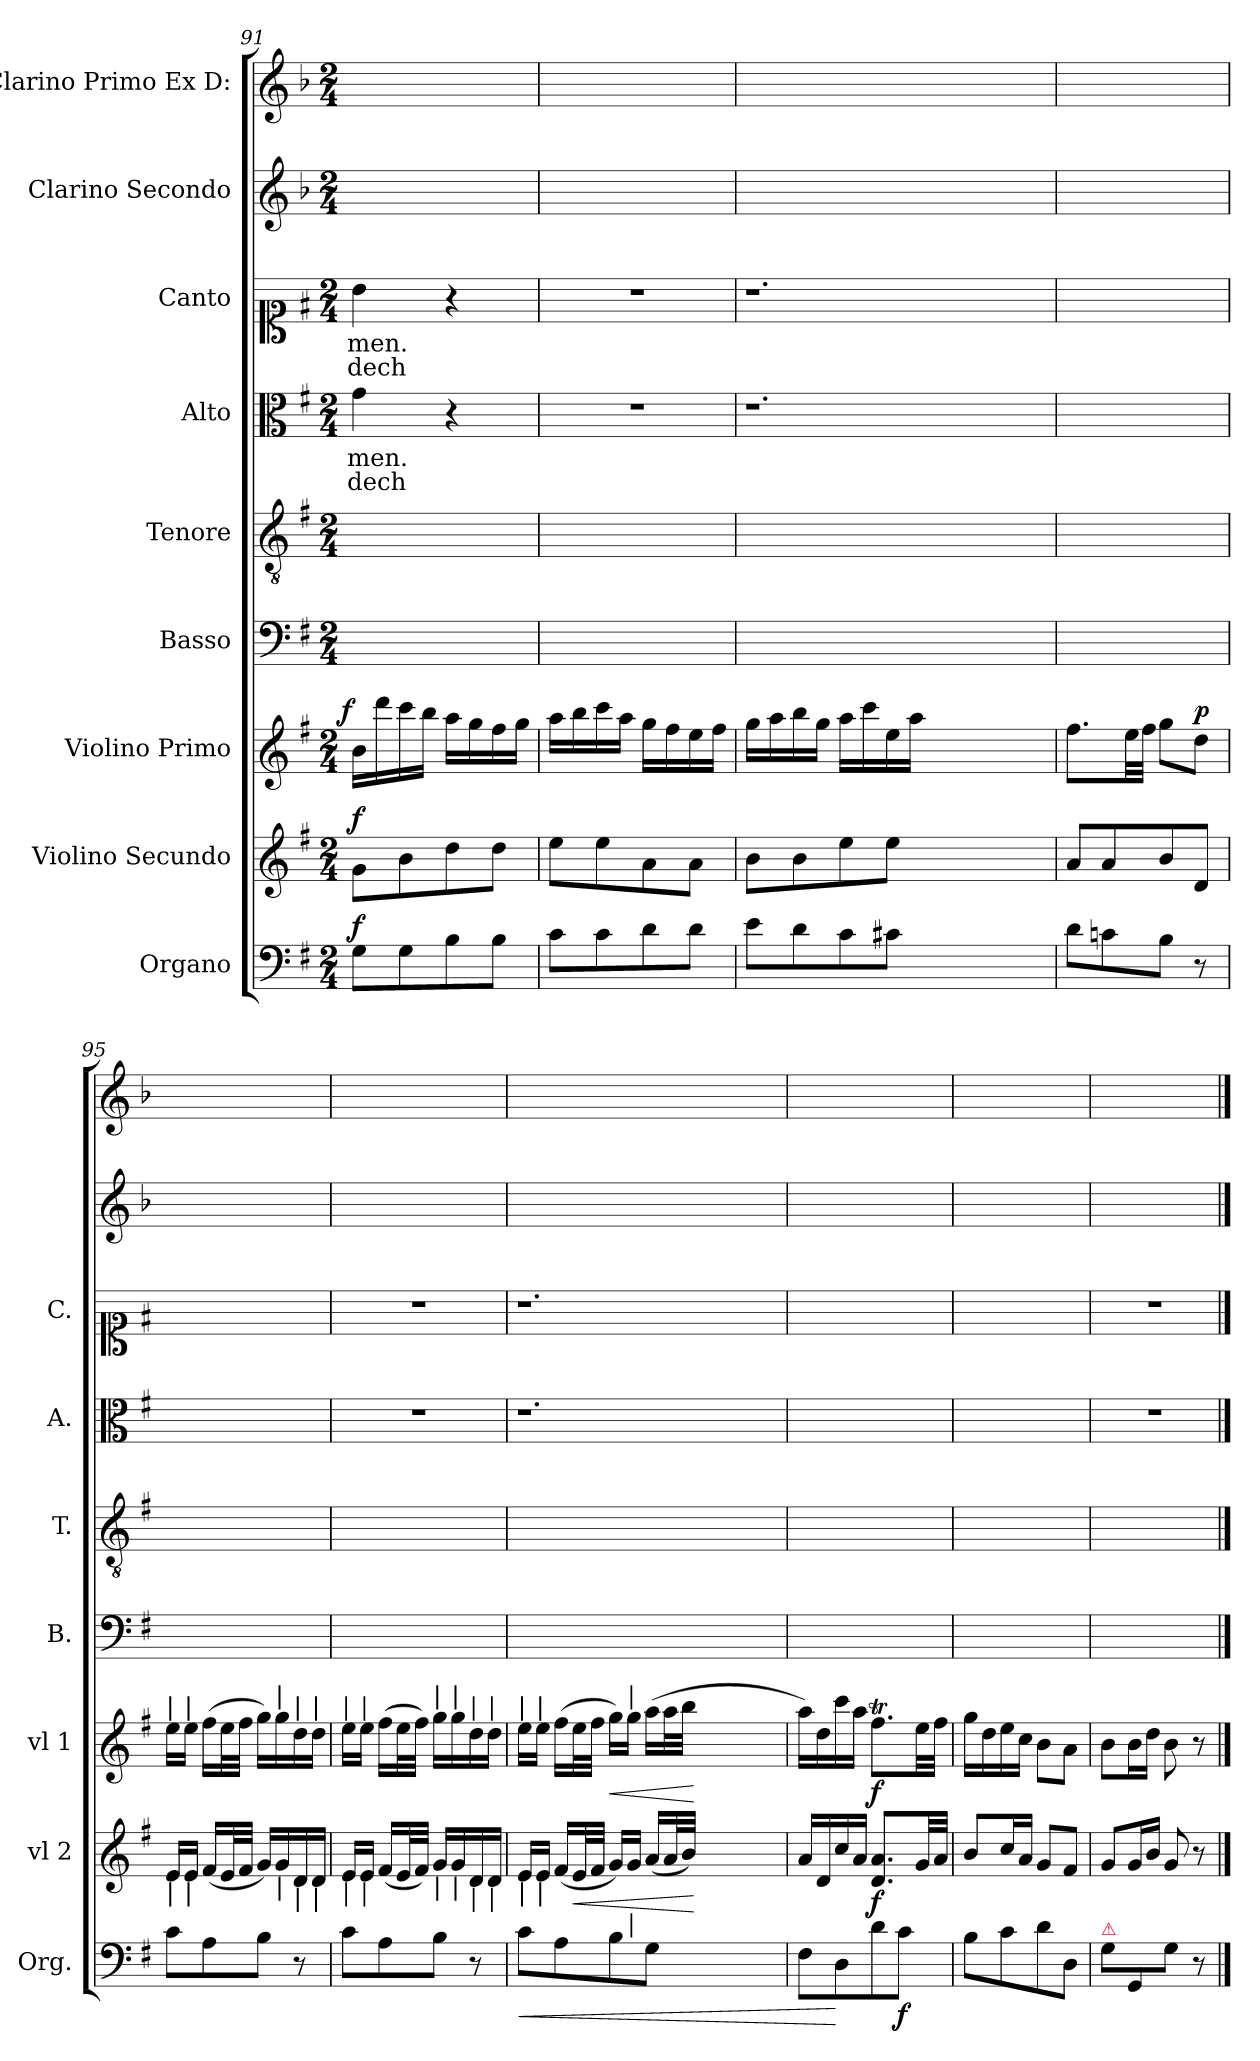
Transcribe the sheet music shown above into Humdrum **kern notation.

**kern	**dynam	**kern	**dynam	**kern	**dynam	**kern	**kern	**kern	**text	**text	**kern	**text	**text	**kern	**kern
*part9	*part9	*part8	*part8	*part7	*part7	*part6	*part5	*part4	*part4	*part4	*part3	*part3	*part3	*part2	*part1
*staff9	*staff9	*staff8	*staff8	*staff7	*staff7	*staff6	*staff5	*staff4	*staff4	*staff4	*staff3	*staff3	*staff3	*staff2	*staff1
*I"Organo	*	*I"Violino Secundo	*	*I"Violino Primo	*	*I"Basso	*I"Tenore	*I"Alto	*	*	*I"Canto	*	*	*I"Clarino Secondo	*I"Clarino Primo Ex D:
*I'Org.	*	*I'vl 2	*	*I'vl 1	*	*I'B.	*I'T.	*I'A.	*	*	*I'C.	*	*	*	*
*clefF4	*	*clefG2	*	*clefG2	*	*clefF4	*clefGv2	*clefC3	*	*	*clefC1	*	*	*clefG2	*clefG2
*	*	*	*	*	*	*	*	*	*	*	*	*	*	*ITrd-1c-2	*ITrd-1c-2
*k[f#]	*	*k[f#]	*	*k[f#]	*	*k[f#]	*k[f#]	*k[f#]	*	*	*k[f#]	*	*	*k[f#]	*k[f#]
*G:	*	*G:	*	*G:	*	*G:	*G:	*G:	*	*	*G:	*	*	*G:	*G:
*M2/4	*	*M2/4	*	*M2/4	*	*M2/4	*M2/4	*M2/4	*	*	*M2/4	*	*	*M2/4	*M2/4
=91	=91	=91	=91	=91	=91	=91	=91	=91	=91	=91	=91	=91	=91	=91	=91
!	!LO:DY:a	!	!LO:DY:a	!	!LO:DY:a:rj	!	!	!	!	!	!	!	!	!	!
8G\L	f.	8g\L	f.	16b\LL	f	2ryy	2ryy	4g\	-men.	-dech	4b\	-men.	-dech	2ryy	2ryy
.	.	.	.	16ddd\	.	.	.	.	.	.	.	.	.	.	.
8G\	.	8b\	.	16ccc\	.	.	.	.	.	.	.	.	.	.	.
.	.	.	.	16bb\JJ	.	.	.	.	.	.	.	.	.	.	.
8B\	.	8dd\	.	16aa\LL	.	.	.	4r	.	.	4r	.	.	.	.
.	.	.	.	16gg\	.	.	.	.	.	.	.	.	.	.	.
8B\J	.	8dd\J	.	16ff#\	.	.	.	.	.	.	.	.	.	.	.
.	.	.	.	16gg\JJ	.	.	.	.	.	.	.	.	.	.	.
=92	=92	=92	=92	=92	=92	=92	=92	=92	=92	=92	=92	=92	=92	=92	=92
8c\L	.	8ee\L	.	16aa\LL	.	2ryy	2ryy	2r	.	.	2r	.	.	2ryy	2ryy
.	.	.	.	16bb\	.	.	.	.	.	.	.	.	.	.	.
8c\	.	8ee\	.	16ccc\	.	.	.	.	.	.	.	.	.	.	.
.	.	.	.	16aa\JJ	.	.	.	.	.	.	.	.	.	.	.
8d\	.	8a\	.	16gg\LL	.	.	.	.	.	.	.	.	.	.	.
.	.	.	.	16ff#\	.	.	.	.	.	.	.	.	.	.	.
8d\J	.	8a\J	.	16ee\	.	.	.	.	.	.	.	.	.	.	.
.	.	.	.	16ff#\JJ	.	.	.	.	.	.	.	.	.	.	.
=93	=93	=93	=93	=93	=93	=93	=93	=93	=93	=93	=93	=93	=93	=93	=93
8e\L	.	8b\L	.	16gg\LL	.	2ryy	2ryy	1.r	.	.	1.r	.	.	2ryy	2ryy
.	.	.	.	16aa\	.	.	.	.	.	.	.	.	.	.	.
8d\	.	8b\	.	16bb\	.	.	.	.	.	.	.	.	.	.	.
.	.	.	.	16gg\JJ	.	.	.	.	.	.	.	.	.	.	.
8c\	.	8ee\	.	16aa\LL	.	.	.	.	.	.	.	.	.	.	.
.	.	.	.	16ccc\	.	.	.	.	.	.	.	.	.	.	.
8c#X\J	.	8ee\J	.	16ee\	.	.	.	.	.	.	.	.	.	.	.
.	.	.	.	16aa\JJ	.	.	.	.	.	.	.	.	.	.	.
1ryy	.	1ryy	.	1ryy	.	1ryy	1ryy	.	.	.	.	.	.	1ryy	1ryy
=94	=94	=94	=94	=94	=94	=94	=94	=94	=94	=94	=94	=94	=94	=94	=94
8d\L	.	8a/L	.	8.ff#\L	.	2ryy	2ryy	2ryy	.	.	2ryy	.	.	2ryy	2ryy
8cn\	.	8a/	.	.	.	.	.	.	.	.	.	.	.	.	.
.	.	.	.	32ee\LL	.	.	.	.	.	.	.	.	.	.	.
.	.	.	.	32ff#\JJJ	.	.	.	.	.	.	.	.	.	.	.
8B\J	.	8b/	.	8gg\L	.	.	.	.	.	.	.	.	.	.	.
!	!	!	!LO:DY:a	!	!LO:DY:a	!	!	!	!	!	!	!	!	!	!
8r	.	8d/J	p&colon;	8dd\J	p	.	.	.	.	.	.	.	.	.	.
=95	=95	=95	=95	=95	=95	=95	=95	=95	=95	=95	=95	=95	=95	=95	=95
!	!	!	!	!LO:TX:a:t=|	!	!	!	!	!	!	!	!	!	!	!
!	!	!LO:TX:b:t=|	!	!	!	!	!	!	!	!	!	!	!	!	!
!	!LO:DY:a:rj	!	!	!	!	!	!	!	!	!	!	!	!	!	!
8c\L	p&colon;	16e/LL	.	16ee\LL	.	2ryy	2ryy	2ryy	.	.	2ryy	.	.	2ryy	2ryy
!	!	!	!	!LO:TX:a:t=|	!	!	!	!	!	!	!	!	!	!	!
!	!	!LO:TX:b:t=|	!	!	!	!	!	!	!	!	!	!	!	!	!
.	.	16e/JJ	.	16ee\JJ	.	.	.	.	.	.	.	.	.	.	.
8A\	.	(16f#/LL	.	(16ff#\LL	.	.	.	.	.	.	.	.	.	.	.
.	.	32e/L	.	32ee\L	.	.	.	.	.	.	.	.	.	.	.
.	.	32f#/JJJ	.	32ff#\JJJ	.	.	.	.	.	.	.	.	.	.	.
8B\J	.	16g/LL)	.	16gg\LL)	.	.	.	.	.	.	.	.	.	.	.
!	!	!	!	!LO:TX:a:t=|	!	!	!	!	!	!	!	!	!	!	!
!	!	!LO:TX:b:t=|	!	!	!	!	!	!	!	!	!	!	!	!	!
.	.	16g/	.	16gg\	.	.	.	.	.	.	.	.	.	.	.
!	!	!	!	!LO:TX:a:t=|	!	!	!	!	!	!	!	!	!	!	!
!	!	!LO:TX:b:t=|	!	!	!	!	!	!	!	!	!	!	!	!	!
8r	.	16d/	.	16dd\	.	.	.	.	.	.	.	.	.	.	.
!	!	!	!	!LO:TX:a:t=|	!	!	!	!	!	!	!	!	!	!	!
!	!	!LO:TX:b:t=|	!	!	!	!	!	!	!	!	!	!	!	!	!
.	.	16d/JJ	.	16dd\JJ	.	.	.	.	.	.	.	.	.	.	.
=96	=96	=96	=96	=96	=96	=96	=96	=96	=96	=96	=96	=96	=96	=96	=96
!	!	!	!	!LO:TX:a:t=|	!	!	!	!	!	!	!	!	!	!	!
!	!	!LO:TX:b:t=|	!	!	!	!	!	!	!	!	!	!	!	!	!
8c\L	.	16e/LL	.	16ee\LL	.	2ryy	2ryy	2r	.	.	2r	.	.	2ryy	2ryy
!	!	!	!	!LO:TX:a:t=|	!	!	!	!	!	!	!	!	!	!	!
!	!	!LO:TX:b:t=|	!	!	!	!	!	!	!	!	!	!	!	!	!
.	.	16e/JJ	.	16ee\JJ	.	.	.	.	.	.	.	.	.	.	.
8A\	.	(16f#/LL	.	(16ff#\LL	.	.	.	.	.	.	.	.	.	.	.
.	.	32e/L	.	32ee\L	.	.	.	.	.	.	.	.	.	.	.
.	.	32f#/JJJ)	.	32ff#\JJJ)	.	.	.	.	.	.	.	.	.	.	.
!	!	!	!	!LO:TX:a:t=|	!	!	!	!	!	!	!	!	!	!	!
!	!	!LO:TX:b:t=|	!	!	!	!	!	!	!	!	!	!	!	!	!
8B\J	.	16g/LL	.	16gg\LL	.	.	.	.	.	.	.	.	.	.	.
!	!	!	!	!LO:TX:a:t=|	!	!	!	!	!	!	!	!	!	!	!
!	!	!LO:TX:b:t=|	!	!	!	!	!	!	!	!	!	!	!	!	!
.	.	16g/	.	16gg\	.	.	.	.	.	.	.	.	.	.	.
!	!	!	!	!LO:TX:a:t=|	!	!	!	!	!	!	!	!	!	!	!
!	!	!LO:TX:b:t=|	!	!	!	!	!	!	!	!	!	!	!	!	!
8r	.	16d/	.	16dd\	.	.	.	.	.	.	.	.	.	.	.
!	!	!	!	!LO:TX:a:t=|	!	!	!	!	!	!	!	!	!	!	!
!	!	!LO:TX:b:t=|	!	!	!	!	!	!	!	!	!	!	!	!	!
.	.	16d/JJ	.	16dd\JJ	.	.	.	.	.	.	.	.	.	.	.
=97	=97	=97	=97	=97	=97	=97	=97	=97	=97	=97	=97	=97	=97	=97	=97
!	!	!	!	!LO:TX:a:t=|	!	!	!	!	!	!	!	!	!	!	!
!	!	!LO:TX:b:t=|	!	!	!	!	!	!	!	!	!	!	!	!	!
!	!LO:HP:b	!	!	!	!	!	!	!	!	!	!	!	!	!	!
8c\L	<	16e/LL	.	16ee\LL	.	2ryy	2ryy	1.r	.	.	1.r	.	.	2ryy	2ryy
!	!	!	!	!LO:TX:a:t=|	!	!	!	!	!	!	!	!	!	!	!
!	!	!LO:TX:b:t=|	!	!	!	!	!	!	!	!	!	!	!	!	!
.	.	16e/JJ	.	16ee\JJ	.	.	.	.	.	.	.	.	.	.	.
8A\	.	(16f#/LL	.	(16ff#\LL	.	.	.	.	.	.	.	.	.	.	.
!	!	!	!LO:HP:b	!	!	!	!	!	!	!	!	!	!	!	!
.	.	32e/L	<	32ee\L	.	.	.	.	.	.	.	.	.	.	.
.	.	32f#/JJJ	.	32ff#\JJJ	.	.	.	.	.	.	.	.	.	.	.
!	!	!	!	!	!LO:HP:b	!	!	!	!	!	!	!	!	!	!
8B\	.	16g/LL)	.	16gg\LL)	<	.	.	.	.	.	.	.	.	.	.
!	!	!	!	!LO:TX:a:t=|	!	!	!	!	!	!	!	!	!	!	!
!	!	!LO:TX:b:t=|	!	!	!	!	!	!	!	!	!	!	!	!	!
.	.	16g/JJ	.	16gg\JJ	.	.	.	.	.	.	.	.	.	.	.
8G\J	.	(16a/LL	.	(16aa\LL	.	.	.	.	.	.	.	.	.	.	.
.	.	32a/L	.	32aa\L	.	.	.	.	.	.	.	.	.	.	.
.	.	32b/JJJ)	.	32bb\JJJ	.	.	.	.	.	.	.	.	.	.	.
1ryy	.	1ryy	[	1ryy	[	1ryy	1ryy	.	.	.	.	.	.	1ryy	1ryy
=98	=98	=98	=98	=98	=98	=98	=98	=98	=98	=98	=98	=98	=98	=98	=98
8F#\L	.	16a/LL	.	16aa\LL)	.	2ryy	2ryy	2ryy	.	.	2ryy	.	.	2ryy	2ryy
.	.	16d/	.	16dd\	.	.	.	.	.	.	.	.	.	.	.
8D\	[	16cc/	.	16ccc\	.	.	.	.	.	.	.	.	.	.	.
.	.	16a/JJ	.	16aa\JJ	.	.	.	.	.	.	.	.	.	.	.
!	!	!	!	!	!LO:DY:b	!	!	!	!	!	!	!	!	!	!
8d\	.	8.d/ 8.a/L	f	8.ff#t\L	f	.	.	.	.	.	.	.	.	.	.
!	!LO:DY:b	!	!	!	!	!	!	!	!	!	!	!	!	!	!
8c\J	f	.	.	.	.	.	.	.	.	.	.	.	.	.	.
.	.	32g/LL	.	32ee\LL	.	.	.	.	.	.	.	.	.	.	.
.	.	32a/JJJ	.	32ff#\JJJ	.	.	.	.	.	.	.	.	.	.	.
=99	=99	=99	=99	=99	=99	=99	=99	=99	=99	=99	=99	=99	=99	=99	=99
8B\L	.	8b/L	.	16gg\LL	.	2ryy	2ryy	2ryy	.	.	2ryy	.	.	2ryy	2ryy
.	.	.	.	16dd\	.	.	.	.	.	.	.	.	.	.	.
8c\	.	16cc/L	.	16ee\	.	.	.	.	.	.	.	.	.	.	.
.	.	16a/JJ	.	16cc\JJ	.	.	.	.	.	.	.	.	.	.	.
8d\	.	8g/L	.	8b\L	.	.	.	.	.	.	.	.	.	.	.
8D\J	.	8f#/J	.	8a\J	.	.	.	.	.	.	.	.	.	.	.
=100	=100	=100	=100	=100	=100	=100	=100	=100	=100	=100	=100	=100	=100	=100	=100
!LO:TX:a:color=crimson:t=⚠	!	!	!	!	!	!	!	!	!	!	!	!	!	!	!
8G\L	.	8g/L	.	8b\L	.	2ryy	2ryy	2r	.	.	2r	.	.	2ryy	2ryy
8GG/	.	16g/L	.	16b\L	.	.	.	.	.	.	.	.	.	.	.
.	.	16b/JJ	.	16dd\JJ	.	.	.	.	.	.	.	.	.	.	.
8G\J	.	8g/	.	8b\	.	.	.	.	.	.	.	.	.	.	.
8r	.	8r	.	8r	.	.	.	.	.	.	.	.	.	.	.
==	==	==	==	==	==	==	==	==	==	==	==	==	==	==	==
*-	*-	*-	*-	*-	*-	*-	*-	*-	*-	*-	*-	*-	*-	*-	*-
